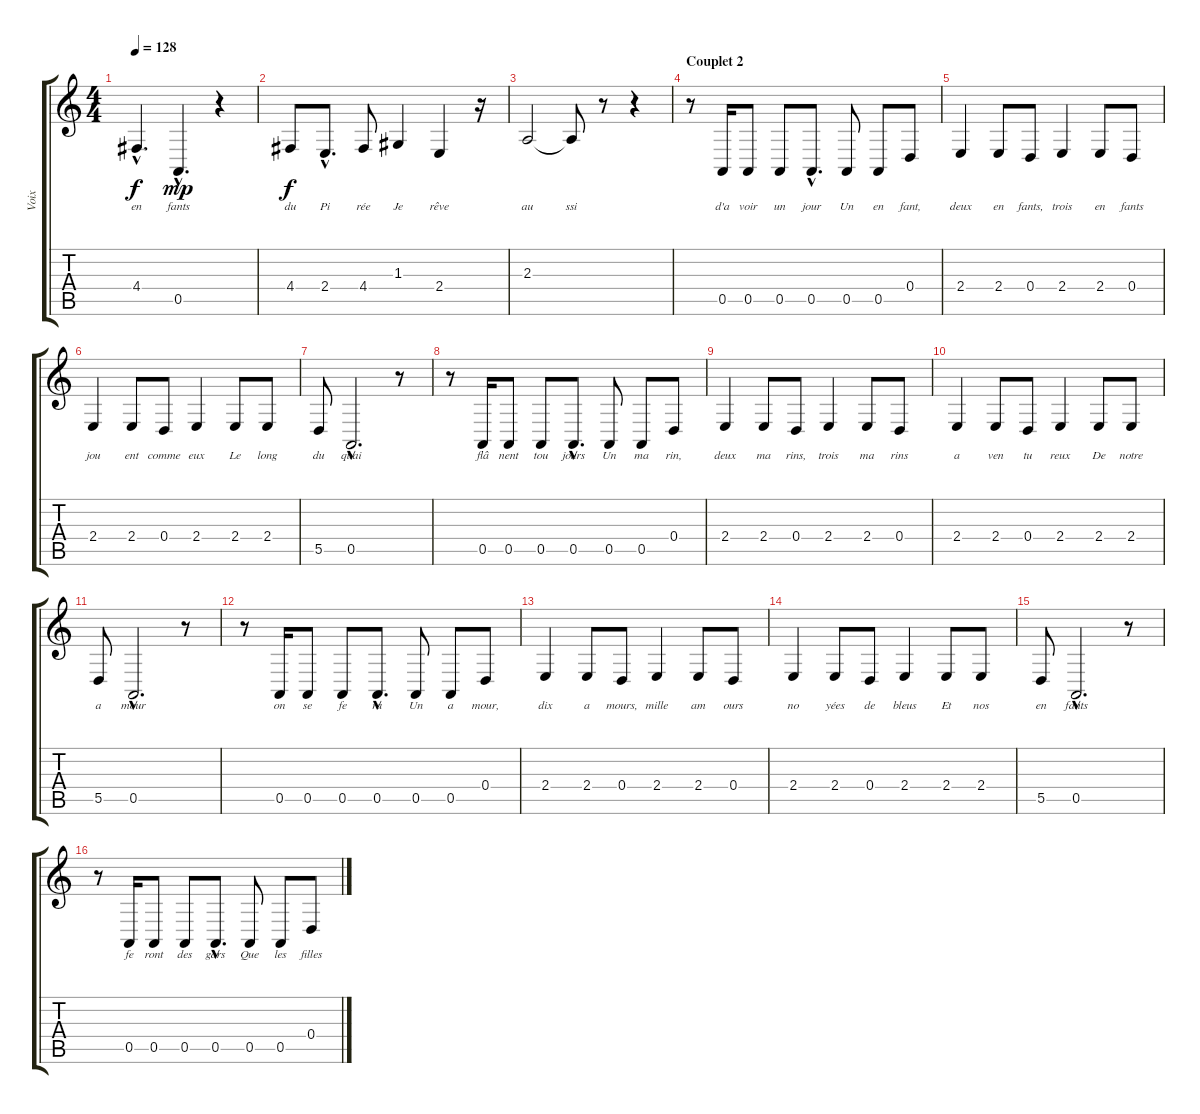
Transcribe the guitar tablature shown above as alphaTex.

\track ("Voix" "Voix") {instrument flute}
\staff {score tabs}
\tuning (E4 B3 G3 D3 A2 E2) {hide}
\ts (4 4)
\tempo 128
\clef g2
\ks c
4.4{hac}.4{d lyrics (0 "en") lyrics (1 "") lyrics (2 "") lyrics (3 "") lyrics (4 "") dy f} 0.5{hac}.4{d lyrics (0 "fants") lyrics (1 "") lyrics (2 "") lyrics (3 "") lyrics (4 "") dy mp} r.4 |
4.4.8{lyrics (0 "du") lyrics (1 "") lyrics (2 "") lyrics (3 "") lyrics (4 "") dy f} 2.4{hac}.8{d lyrics (0 "Pi") lyrics (1 "") lyrics (2 "") lyrics (3 "") lyrics (4 "")} 4.4.8{lyrics (0 "rée") lyrics (1 "") lyrics (2 "") lyrics (3 "") lyrics (4 "")} 1.3.4{lyrics (0 "Je") lyrics (1 "") lyrics (2 "") lyrics (3 "") lyrics (4 "")} 2.4.4{lyrics (0 "rêve") lyrics (1 "") lyrics (2 "") lyrics (3 "") lyrics (4 "")} r.16 |
2.3.2{lyrics (0 "au") lyrics (1 "") lyrics (2 "") lyrics (3 "") lyrics (4 "")} 2.3{t}.8{lyrics (0 "ssi") lyrics (1 "") lyrics (2 "") lyrics (3 "") lyrics (4 "")} r.8 r.4 |
\section ("" "Couplet 2")
r.8 0.5.16{lyrics (0 "d'a") lyrics (1 "") lyrics (2 "") lyrics (3 "") lyrics (4 "")} 0.5.8{lyrics (0 "voir") lyrics (1 "") lyrics (2 "") lyrics (3 "") lyrics (4 "")} 0.5.8{lyrics (0 "un") lyrics (1 "") lyrics (2 "") lyrics (3 "") lyrics (4 "")} 0.5{hac}.8{d lyrics (0 "jour") lyrics (1 "") lyrics (2 "") lyrics (3 "") lyrics (4 "")} 0.5.8{lyrics (0 "Un") lyrics (1 "") lyrics (2 "") lyrics (3 "") lyrics (4 "")} 0.5.8{lyrics (0 "en") lyrics (1 "") lyrics (2 "") lyrics (3 "") lyrics (4 "")} 0.4.8{lyrics (0 "fant,") lyrics (1 "") lyrics (2 "") lyrics (3 "") lyrics (4 "")} |
2.4.4{lyrics (0 "deux") lyrics (1 "") lyrics (2 "") lyrics (3 "") lyrics (4 "")} 2.4.8{lyrics (0 "en") lyrics (1 "") lyrics (2 "") lyrics (3 "") lyrics (4 "")} 0.4.8{lyrics (0 "fants,") lyrics (1 "") lyrics (2 "") lyrics (3 "") lyrics (4 "")} 2.4.4{lyrics (0 "trois") lyrics (1 "") lyrics (2 "") lyrics (3 "") lyrics (4 "")} 2.4.8{lyrics (0 "en") lyrics (1 "") lyrics (2 "") lyrics (3 "") lyrics (4 "")} 0.4.8{lyrics (0 "fants") lyrics (1 "") lyrics (2 "") lyrics (3 "") lyrics (4 "")} |
2.4.4{lyrics (0 "jou") lyrics (1 "") lyrics (2 "") lyrics (3 "") lyrics (4 "")} 2.4.8{lyrics (0 "ent") lyrics (1 "") lyrics (2 "") lyrics (3 "") lyrics (4 "")} 0.4.8{lyrics (0 "comme") lyrics (1 "") lyrics (2 "") lyrics (3 "") lyrics (4 "")} 2.4.4{lyrics (0 "eux") lyrics (1 "") lyrics (2 "") lyrics (3 "") lyrics (4 "")} 2.4.8{lyrics (0 "Le") lyrics (1 "") lyrics (2 "") lyrics (3 "") lyrics (4 "")} 2.4.8{lyrics (0 "long") lyrics (1 "") lyrics (2 "") lyrics (3 "") lyrics (4 "")} |
5.5.8{lyrics (0 "du") lyrics (1 "") lyrics (2 "") lyrics (3 "") lyrics (4 "")} 0.5{hac}.2{d lyrics (0 "quai") lyrics (1 "") lyrics (2 "") lyrics (3 "") lyrics (4 "")} r.8 |
r.8 0.5.16{lyrics (0 "flâ") lyrics (1 "") lyrics (2 "") lyrics (3 "") lyrics (4 "")} 0.5.8{lyrics (0 "nent") lyrics (1 "") lyrics (2 "") lyrics (3 "") lyrics (4 "")} 0.5.8{lyrics (0 "tou") lyrics (1 "") lyrics (2 "") lyrics (3 "") lyrics (4 "")} 0.5{hac}.8{d lyrics (0 "jours") lyrics (1 "") lyrics (2 "") lyrics (3 "") lyrics (4 "")} 0.5.8{lyrics (0 "Un") lyrics (1 "") lyrics (2 "") lyrics (3 "") lyrics (4 "")} 0.5.8{lyrics (0 "ma") lyrics (1 "") lyrics (2 "") lyrics (3 "") lyrics (4 "")} 0.4.8{lyrics (0 "rin,") lyrics (1 "") lyrics (2 "") lyrics (3 "") lyrics (4 "")} |
2.4.4{lyrics (0 "deux") lyrics (1 "") lyrics (2 "") lyrics (3 "") lyrics (4 "")} 2.4.8{lyrics (0 "ma") lyrics (1 "") lyrics (2 "") lyrics (3 "") lyrics (4 "")} 0.4.8{lyrics (0 "rins,") lyrics (1 "") lyrics (2 "") lyrics (3 "") lyrics (4 "")} 2.4.4{lyrics (0 "trois") lyrics (1 "") lyrics (2 "") lyrics (3 "") lyrics (4 "")} 2.4.8{lyrics (0 "ma") lyrics (1 "") lyrics (2 "") lyrics (3 "") lyrics (4 "")} 0.4.8{lyrics (0 "rins") lyrics (1 "") lyrics (2 "") lyrics (3 "") lyrics (4 "")} |
2.4.4{lyrics (0 "a") lyrics (1 "") lyrics (2 "") lyrics (3 "") lyrics (4 "")} 2.4.8{lyrics (0 "ven") lyrics (1 "") lyrics (2 "") lyrics (3 "") lyrics (4 "")} 0.4.8{lyrics (0 "tu") lyrics (1 "") lyrics (2 "") lyrics (3 "") lyrics (4 "")} 2.4.4{lyrics (0 "reux") lyrics (1 "") lyrics (2 "") lyrics (3 "") lyrics (4 "")} 2.4.8{lyrics (0 "De") lyrics (1 "") lyrics (2 "") lyrics (3 "") lyrics (4 "")} 2.4.8{lyrics (0 "notre") lyrics (1 "") lyrics (2 "") lyrics (3 "") lyrics (4 "")} |
5.5.8{lyrics (0 "a") lyrics (1 "") lyrics (2 "") lyrics (3 "") lyrics (4 "")} 0.5{hac}.2{d lyrics (0 "mour") lyrics (1 "") lyrics (2 "") lyrics (3 "") lyrics (4 "")} r.8 |
r.8 0.5.16{lyrics (0 "on") lyrics (1 "") lyrics (2 "") lyrics (3 "") lyrics (4 "")} 0.5.8{lyrics (0 "se") lyrics (1 "") lyrics (2 "") lyrics (3 "") lyrics (4 "")} 0.5.8{lyrics (0 "fe") lyrics (1 "") lyrics (2 "") lyrics (3 "") lyrics (4 "")} 0.5{hac}.8{d lyrics (0 "ra") lyrics (1 "") lyrics (2 "") lyrics (3 "") lyrics (4 "")} 0.5.8{lyrics (0 "Un") lyrics (1 "") lyrics (2 "") lyrics (3 "") lyrics (4 "")} 0.5.8{lyrics (0 "a") lyrics (1 "") lyrics (2 "") lyrics (3 "") lyrics (4 "")} 0.4.8{lyrics (0 "mour,") lyrics (1 "") lyrics (2 "") lyrics (3 "") lyrics (4 "")} |
2.4.4{lyrics (0 "dix") lyrics (1 "") lyrics (2 "") lyrics (3 "") lyrics (4 "")} 2.4.8{lyrics (0 "a") lyrics (1 "") lyrics (2 "") lyrics (3 "") lyrics (4 "")} 0.4.8{lyrics (0 "mours,") lyrics (1 "") lyrics (2 "") lyrics (3 "") lyrics (4 "")} 2.4.4{lyrics (0 "mille") lyrics (1 "") lyrics (2 "") lyrics (3 "") lyrics (4 "")} 2.4.8{lyrics (0 "am") lyrics (1 "") lyrics (2 "") lyrics (3 "") lyrics (4 "")} 0.4.8{lyrics (0 "ours") lyrics (1 "") lyrics (2 "") lyrics (3 "") lyrics (4 "")} |
2.4.4{lyrics (0 "no") lyrics (1 "") lyrics (2 "") lyrics (3 "") lyrics (4 "")} 2.4.8{lyrics (0 "yées") lyrics (1 "") lyrics (2 "") lyrics (3 "") lyrics (4 "")} 0.4.8{lyrics (0 "de") lyrics (1 "") lyrics (2 "") lyrics (3 "") lyrics (4 "")} 2.4.4{lyrics (0 "bleus") lyrics (1 "") lyrics (2 "") lyrics (3 "") lyrics (4 "")} 2.4.8{lyrics (0 "Et") lyrics (1 "") lyrics (2 "") lyrics (3 "") lyrics (4 "")} 2.4.8{lyrics (0 "nos") lyrics (1 "") lyrics (2 "") lyrics (3 "") lyrics (4 "")} |
5.5.8{lyrics (0 "en") lyrics (1 "") lyrics (2 "") lyrics (3 "") lyrics (4 "")} 0.5{hac}.2{d lyrics (0 "fants") lyrics (1 "") lyrics (2 "") lyrics (3 "") lyrics (4 "")} r.8 |
r.8 0.5.16{lyrics (0 "fe") lyrics (1 "") lyrics (2 "") lyrics (3 "") lyrics (4 "")} 0.5.8{lyrics (0 "ront") lyrics (1 "") lyrics (2 "") lyrics (3 "") lyrics (4 "")} 0.5.8{lyrics (0 "des") lyrics (1 "") lyrics (2 "") lyrics (3 "") lyrics (4 "")} 0.5{hac}.8{d lyrics (0 "gars") lyrics (1 "") lyrics (2 "") lyrics (3 "") lyrics (4 "")} 0.5.8{lyrics (0 "Que") lyrics (1 "") lyrics (2 "") lyrics (3 "") lyrics (4 "")} 0.5.8{lyrics (0 "les") lyrics (1 "") lyrics (2 "") lyrics (3 "") lyrics (4 "")} 0.4.8{lyrics (0 "filles") lyrics (1 "") lyrics (2 "") lyrics (3 "") lyrics (4 "")}
